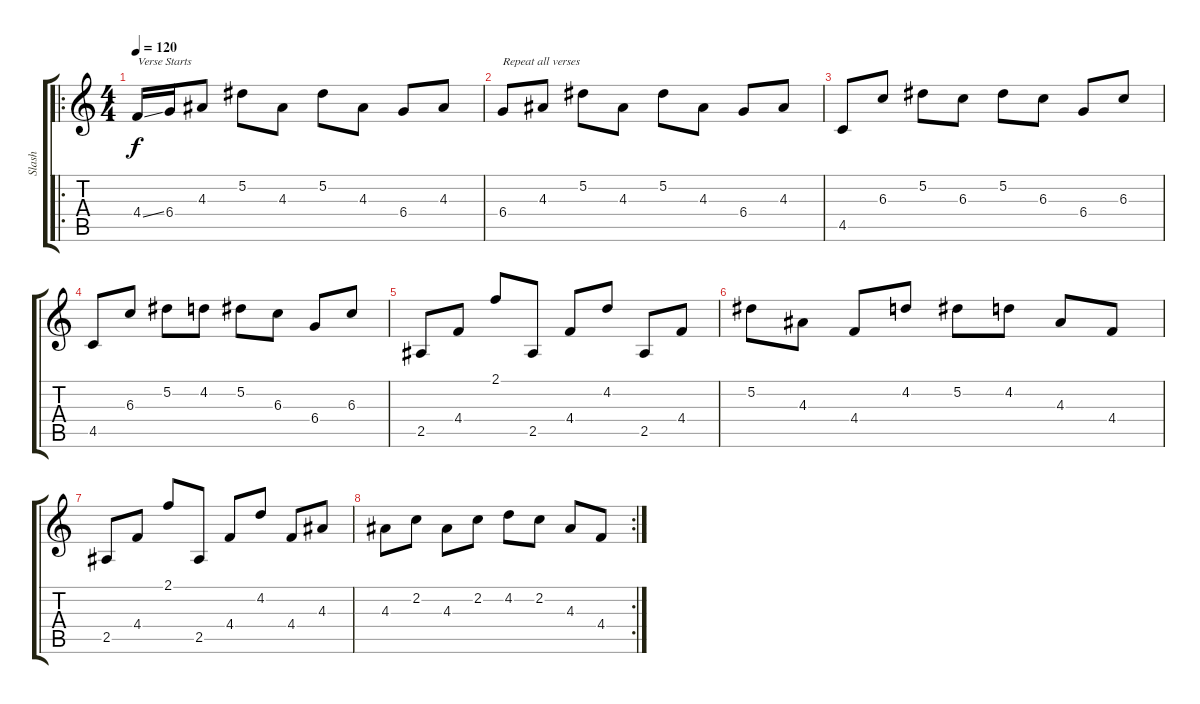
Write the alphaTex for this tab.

\track ("Slash" "Slash") {instrument acousticguitarsteel}
\staff {score tabs}
\tuning (Eb4 Bb3 Gb3 Db3 Ab2 Eb2) {hide}
\ro
\ts (4 4)
\tempo 120
\clef g2
\ks c
4.4{ss}.16{txt "Verse Starts" dy f} 6.4.16 4.3.8 5.2.8 4.3.8 5.2.8 4.3.8 6.4.8 4.3.8 |
6.4.8{txt "Repeat all verses"} 4.3.8 5.2.8 4.3.8 5.2.8 4.3.8 6.4.8 4.3.8 |
4.5.8 6.3.8 5.2.8 6.3.8 5.2.8 6.3.8 6.4.8 6.3.8 |
4.5.8 6.3.8 5.2.8 4.2.8 5.2.8 6.3.8 6.4.8 6.3.8 |
2.5.8 4.4.8 2.1.8 2.5.8 4.4.8 4.2.8 2.5.8 4.4.8 |
5.2.8 4.3.8 4.4.8 4.2.8 5.2.8 4.2.8 4.3.8 4.4.8 |
2.5.8 4.4.8 2.1.8 2.5.8 4.4.8 4.2.8 4.4.8 4.3.8 |
\rc 2
4.3.8 2.2.8 4.3.8 2.2.8 4.2.8 2.2.8 4.3.8 4.4.8
